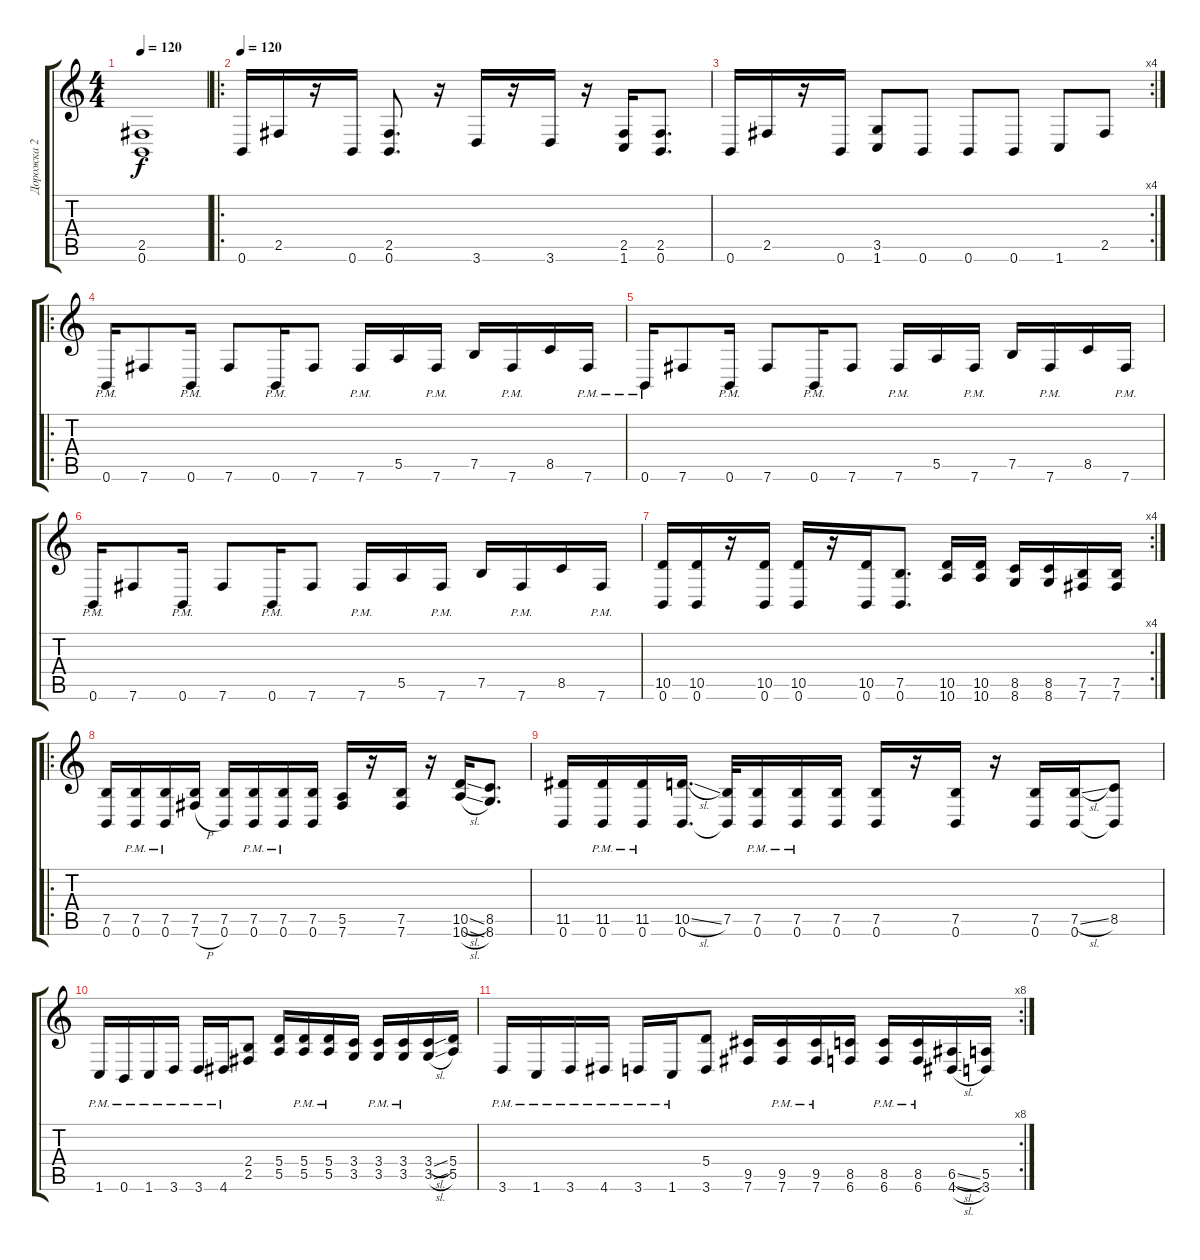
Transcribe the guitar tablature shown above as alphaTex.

\track ("Дорожка 2" "Дорожка 2") {instrument distortionguitar}
\staff {score tabs}
\tuning (B3 Gb3 D3 A2 E2 B1) {hide}
\ts (4 4)
\tempo 120
\clef g2
\ks c
(2.5{t} 0.6{t}).1{dy f} |
\ro
\tempo 120
0.6.16 2.5.16 r.16 0.6.16 (2.5 0.6).8{d} r.16 3.6.16 r.16 3.6.16 r.16 (2.5 1.6).16 (2.5 0.6).8{d} |
\rc 4
0.6.16 2.5.16 r.16 0.6.16 (3.5 1.6).8 0.6.8 0.6.8 0.6.8 1.6.8 2.5.8 |
\ro
0.6{pm}.16 7.6.8 0.6{pm}.16 7.6.8 0.6{pm}.16 7.6.8 7.6{pm}.16 5.5.16 7.6{pm}.16 7.5.16 7.6{pm}.16 8.5.16 7.6{pm}.16 |
0.6{pm}.16 7.6.8 0.6{pm}.16 7.6.8 0.6{pm}.16 7.6.8 7.6{pm}.16 5.5.16 7.6{pm}.16 7.5.16 7.6{pm}.16 8.5.16 7.6{pm}.16 |
0.6{pm}.16 7.6.8 0.6{pm}.16 7.6.8 0.6{pm}.16 7.6.8 7.6{pm}.16 5.5.16 7.6{pm}.16 7.5.16 7.6{pm}.16 8.5.16 7.6{pm}.16 |
\rc 4
(10.5 0.6).16 (10.5 0.6).16 r.16 (10.5 0.6).16 (10.5 0.6).16 r.16 (10.5 0.6).16 (7.5 0.6).8{d} (10.5 10.6).16 (10.5 10.6).16 (8.5 8.6).16 (8.5 8.6).16 (7.5 7.6).16 (7.5 7.6).16 |
\ro
(7.5 0.6).16 (7.5{pm} 0.6{pm}).16 (7.5{pm} 0.6{pm}).16 (7.5 7.6{h}).16 (7.5 0.6).16 (7.5{pm} 0.6{pm}).16 (7.5{pm} 0.6{pm}).16 (7.5 0.6).16 (5.5 7.6).16 r.16 (7.5 7.6).16 r.16 (10.5{sl} 10.6{sl}).16 (8.5 8.6).8{d} |
(11.5 0.6).16 (11.5{pm} 0.6{pm}).16 (11.5{pm} 0.6{pm}).16 (10.5{sl} 0.6).16{d} (7.5 0.6{t}).32 (7.5{pm} 0.6{pm}).16 (7.5{pm} 0.6{pm}).16 (7.5 0.6).16 (7.5 0.6).16 r.16 (7.5 0.6).16 r.16 (7.5 0.6).16 (7.5{sl} 0.6).16 (8.5 0.6{t}).8 |
1.6{pm}.16 0.6{pm}.16 1.6{pm}.16 3.6{pm}.16 3.6{pm}.16 4.6{pm}.16 (2.4 2.5).8 (5.4 5.5).16 (5.4{pm} 5.5{pm}).16 (5.4{pm} 5.5{pm}).16 (3.4 3.5).16 (3.4{pm} 3.5{pm}).16 (3.4{pm} 3.5{pm}).16 (3.4{sl} 3.5{sl}).16 (5.4 5.5).16 |
\rc 8
3.6{pm}.16 1.6{pm}.16 3.6{pm}.16 4.6{pm}.16 3.6{pm}.16 1.6{pm}.16 (5.4 3.6).8 (9.5 7.6).16 (9.5{pm} 7.6{pm}).16 (9.5{pm} 7.6{pm}).16 (8.5 6.6).16 (8.5{pm} 6.6{pm}).16 (8.5{pm} 6.6{pm}).16 (6.5{sl} 4.6{sl}).16 (5.5 3.6).16
